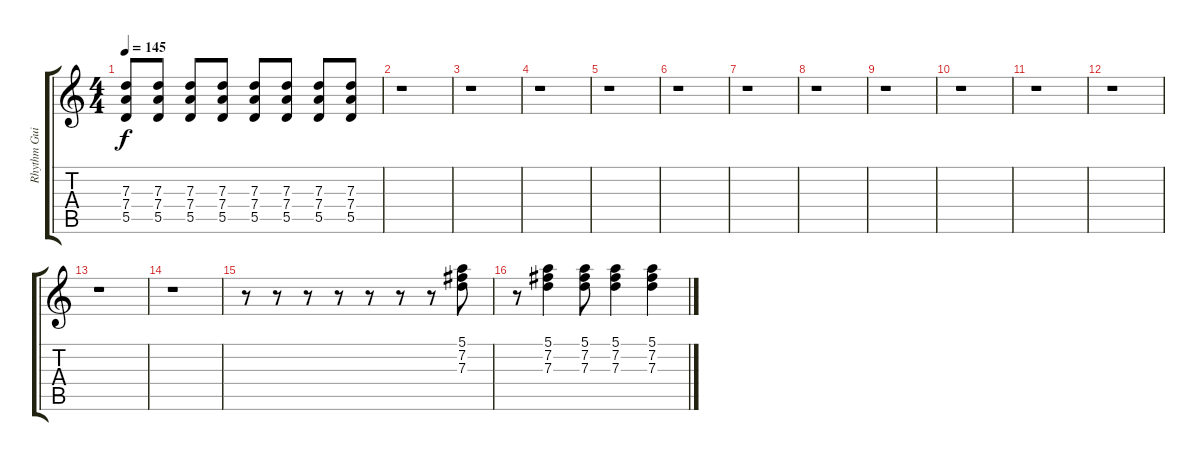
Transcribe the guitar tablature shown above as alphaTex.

\track ("Rhythm Guitar" "Rhythm Gui") {instrument distortionguitar}
\staff {score tabs}
\tuning (E4 B3 G3 D3 A2 E2) {hide}
\ts (4 4)
\tempo 145
\clef g2
\ks c
(7.3 7.4 5.5).8{dy f} (7.3 7.4 5.5).8 (7.3 7.4 5.5).8 (7.3 7.4 5.5).8 (7.3 7.4 5.5).8 (7.3 7.4 5.5).8 (7.3 7.4 5.5).8 (7.3 7.4 5.5).8 |
r.1 |
r.1 |
r.1 |
r.1 |
r.1 |
r.1 |
r.1 |
r.1 |
r.1 |
r.1 |
r.1 |
r.1 |
r.1 |
r.8 r.8 r.8 r.8 r.8 r.8 r.8 (5.1 7.2 7.3).8 |
r.8 (5.1 7.2 7.3).4 (5.1 7.2 7.3).8 (5.1 7.2 7.3).4 (5.1 7.2 7.3).4
